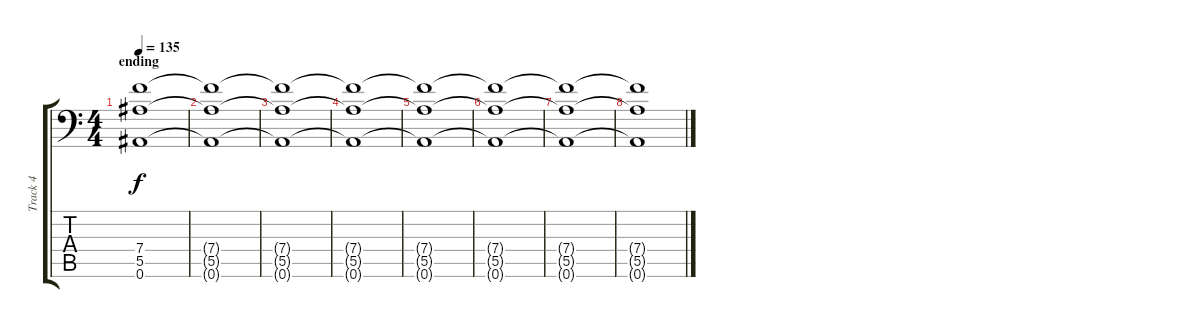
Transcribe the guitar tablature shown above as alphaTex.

\track ("Track 4" "Track 4") {instrument distortionguitar}
\staff {score tabs}
\tuning (C4 G3 Eb3 Bb2 F2 Bb1) {hide}
\ts (4 4)
\section ("" "ending")
\tempo 135
\clef f4
\ks c
(7.4 5.5 0.6).1{dy f} |
(7.4{t} 5.5{t} 0.6{t}).1 |
(7.4{t} 5.5{t} 0.6{t}).1 |
(7.4{t} 5.5{t} 0.6{t}).1 |
(7.4{t} 5.5{t} 0.6{t}).1 |
(7.4{t} 5.5{t} 0.6{t}).1 |
(7.4{t} 5.5{t} 0.6{t}).1 |
(7.4{t} 5.5{t} 0.6{t}).1
